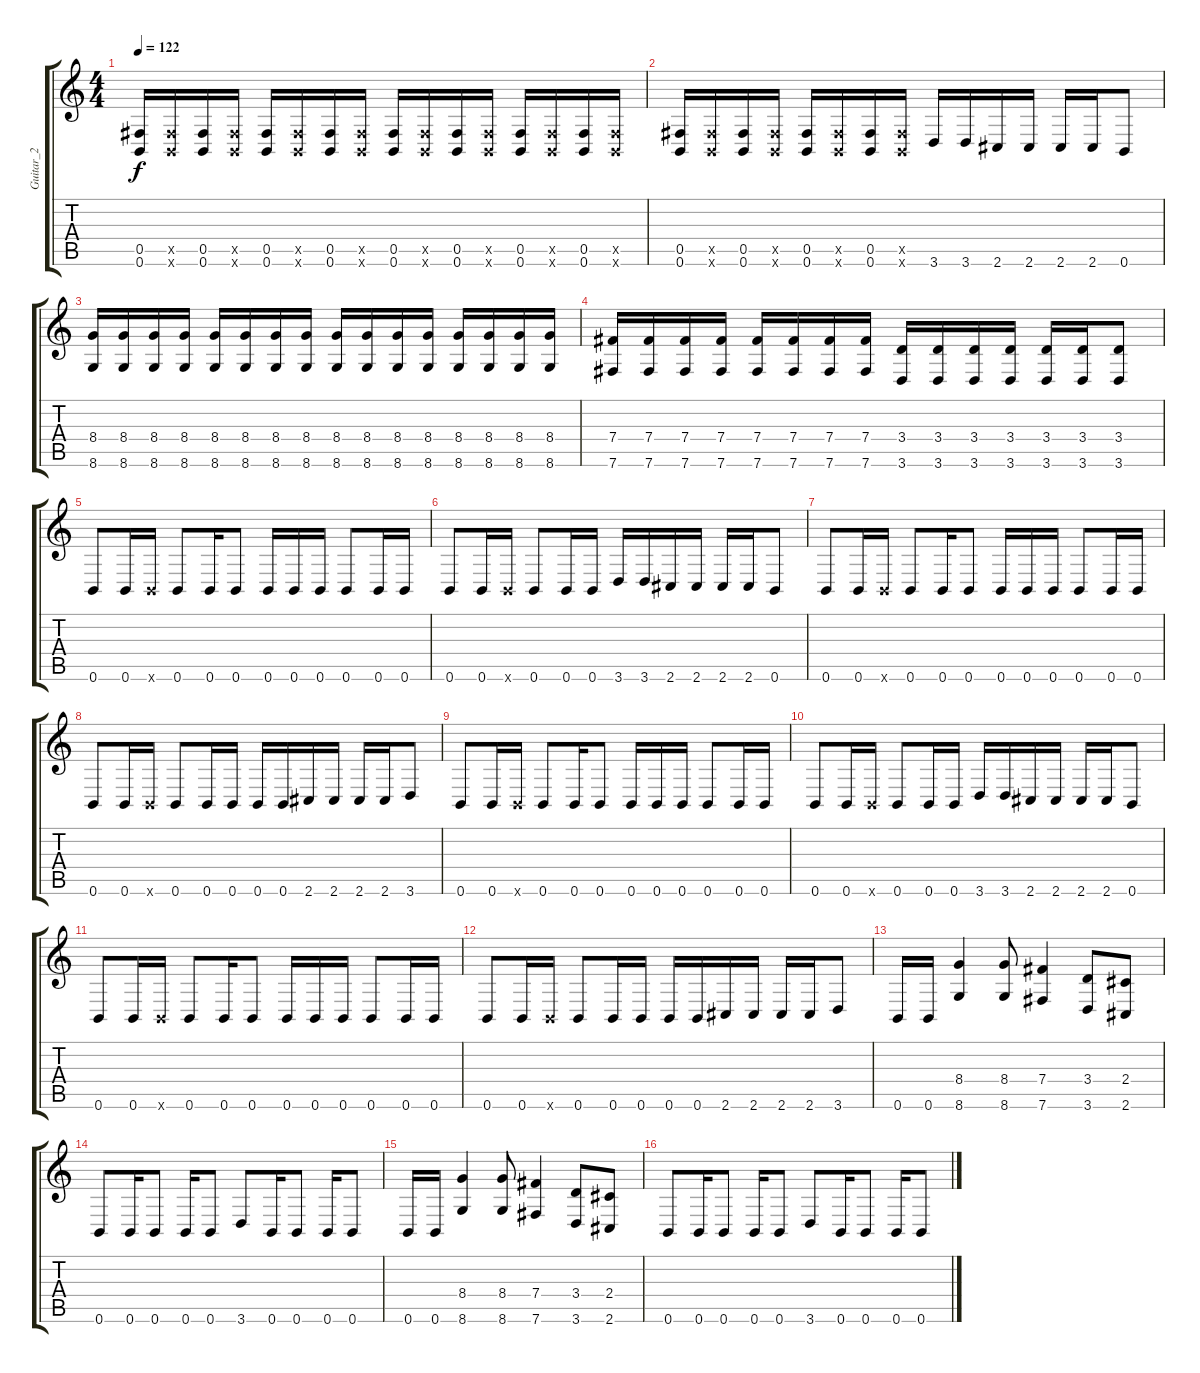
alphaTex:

\track ("Guitar_2" "Guitar_2") {instrument distortionguitar}
\staff {score tabs}
\tuning (Db4 Ab3 E3 B2 Gb2 B1) {hide}
\ts (4 4)
\tempo 122
\clef g2
\ks c
(0.5 0.6).16{dy f} (0.5{x} 0.6{x}).16 (0.5 0.6).16 (0.5{x} 0.6{x}).16 (0.5 0.6).16 (0.5{x} 0.6{x}).16 (0.5 0.6).16 (0.5{x} 0.6{x}).16 (0.5 0.6).16 (0.5{x} 0.6{x}).16 (0.5 0.6).16 (0.5{x} 0.6{x}).16 (0.5 0.6).16 (0.5{x} 0.6{x}).16 (0.5 0.6).16 (0.5{x} 0.6{x}).16 |
(0.5 0.6).16 (0.5{x} 0.6{x}).16 (0.5 0.6).16 (0.5{x} 0.6{x}).16 (0.5 0.6).16 (0.5{x} 0.6{x}).16 (0.5 0.6).16 (0.5{x} 0.6{x}).16 3.6.16 3.6.16 2.6.16 2.6.16 2.6.16 2.6.16 0.6.8 |
(8.4 8.6).16 (8.4 8.6).16 (8.4 8.6).16 (8.4 8.6).16 (8.4 8.6).16 (8.4 8.6).16 (8.4 8.6).16 (8.4 8.6).16 (8.4 8.6).16 (8.4 8.6).16 (8.4 8.6).16 (8.4 8.6).16 (8.4 8.6).16 (8.4 8.6).16 (8.4 8.6).16 (8.4 8.6).16 |
(7.4 7.6).16 (7.4 7.6).16 (7.4 7.6).16 (7.4 7.6).16 (7.4 7.6).16 (7.4 7.6).16 (7.4 7.6).16 (7.4 7.6).16 (3.4 3.6).16 (3.4 3.6).16 (3.4 3.6).16 (3.4 3.6).16 (3.4 3.6).16 (3.4 3.6).16 (3.4 3.6).8 |
0.6.8 0.6.16 0.6{x}.16 0.6.8 0.6.16 0.6.8 0.6.16 0.6.16 0.6.16 0.6.8 0.6.16 0.6.16 |
0.6.8 0.6.16 0.6{x}.16 0.6.8 0.6.16 0.6.16 3.6.16 3.6.16 2.6.16 2.6.16 2.6.16 2.6.16 0.6.8 |
0.6.8 0.6.16 0.6{x}.16 0.6.8 0.6.16 0.6.8 0.6.16 0.6.16 0.6.16 0.6.8 0.6.16 0.6.16 |
0.6.8 0.6.16 0.6{x}.16 0.6.8 0.6.16 0.6.16 0.6.16 0.6.16 2.6.16 2.6.16 2.6.16 2.6.16 3.6.8 |
0.6.8 0.6.16 0.6{x}.16 0.6.8 0.6.16 0.6.8 0.6.16 0.6.16 0.6.16 0.6.8 0.6.16 0.6.16 |
0.6.8 0.6.16 0.6{x}.16 0.6.8 0.6.16 0.6.16 3.6.16 3.6.16 2.6.16 2.6.16 2.6.16 2.6.16 0.6.8 |
0.6.8 0.6.16 0.6{x}.16 0.6.8 0.6.16 0.6.8 0.6.16 0.6.16 0.6.16 0.6.8 0.6.16 0.6.16 |
0.6.8 0.6.16 0.6{x}.16 0.6.8 0.6.16 0.6.16 0.6.16 0.6.16 2.6.16 2.6.16 2.6.16 2.6.16 3.6.8 |
0.6.16 0.6.16 (8.4 8.6).4 (8.4 8.6).8 (7.4 7.6).4 (3.4 3.6).8 (2.4 2.6).8 |
0.6.8 0.6.16 0.6.8 0.6.16 0.6.8 3.6.8 0.6.16 0.6.8 0.6.16 0.6.8 |
0.6.16 0.6.16 (8.4 8.6).4 (8.4 8.6).8 (7.4 7.6).4 (3.4 3.6).8 (2.4 2.6).8 |
0.6.8 0.6.16 0.6.8 0.6.16 0.6.8 3.6.8 0.6.16 0.6.8 0.6.16 0.6.8
